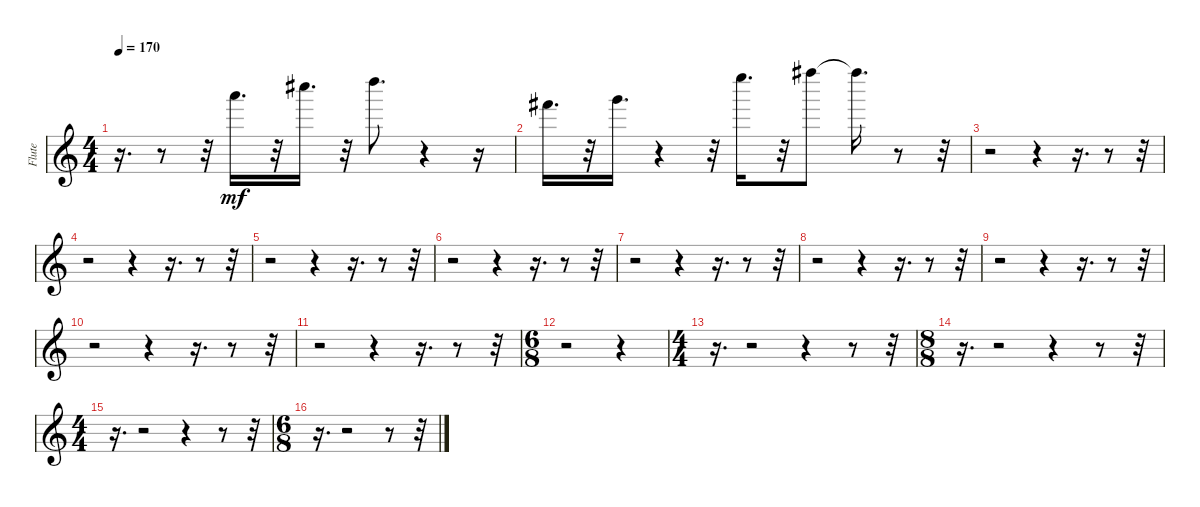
\track ("Flute" "Flute") {instrument acousticguitarsteel}
\staff {score}
\tuning (E4 B3 G3 D3 A2 E2 B1) {hide}
\ts (4 4)
\tempo 170
\clef g2
\ks c
r.16{d dy mf} r.8 r.32 17.1.16{d} r.32 21.1.16{d} r.32 22.1.8{d} r.4 r.16 |
14.1.16{d} r.32 15.1.16{d} r.4 r.32 24.1.16{d} r.32 26.1.8 26.1{t}.16{d} r.8 r.32 |
r.2 r.4 r.16{d} r.8 r.32 |
r.2 r.4 r.16{d} r.8 r.32 |
r.2 r.4 r.16{d} r.8 r.32 |
r.2 r.4 r.16{d} r.8 r.32 |
r.2 r.4 r.16{d} r.8 r.32 |
r.2 r.4 r.16{d} r.8 r.32 |
r.2 r.4 r.16{d} r.8 r.32 |
r.2 r.4 r.16{d} r.8 r.32 |
r.2 r.4 r.16{d} r.8 r.32 |
\ts (6 8)
r.2 r.4 |
\ts (4 4)
r.16{d} r.2 r.4 r.8 r.32 |
\ts (8 8)
r.16{d} r.2 r.4 r.8 r.32 |
\ts (4 4)
r.16{d} r.2 r.4 r.8 r.32 |
\ts (6 8)
r.16{d} r.2 r.8 r.32
